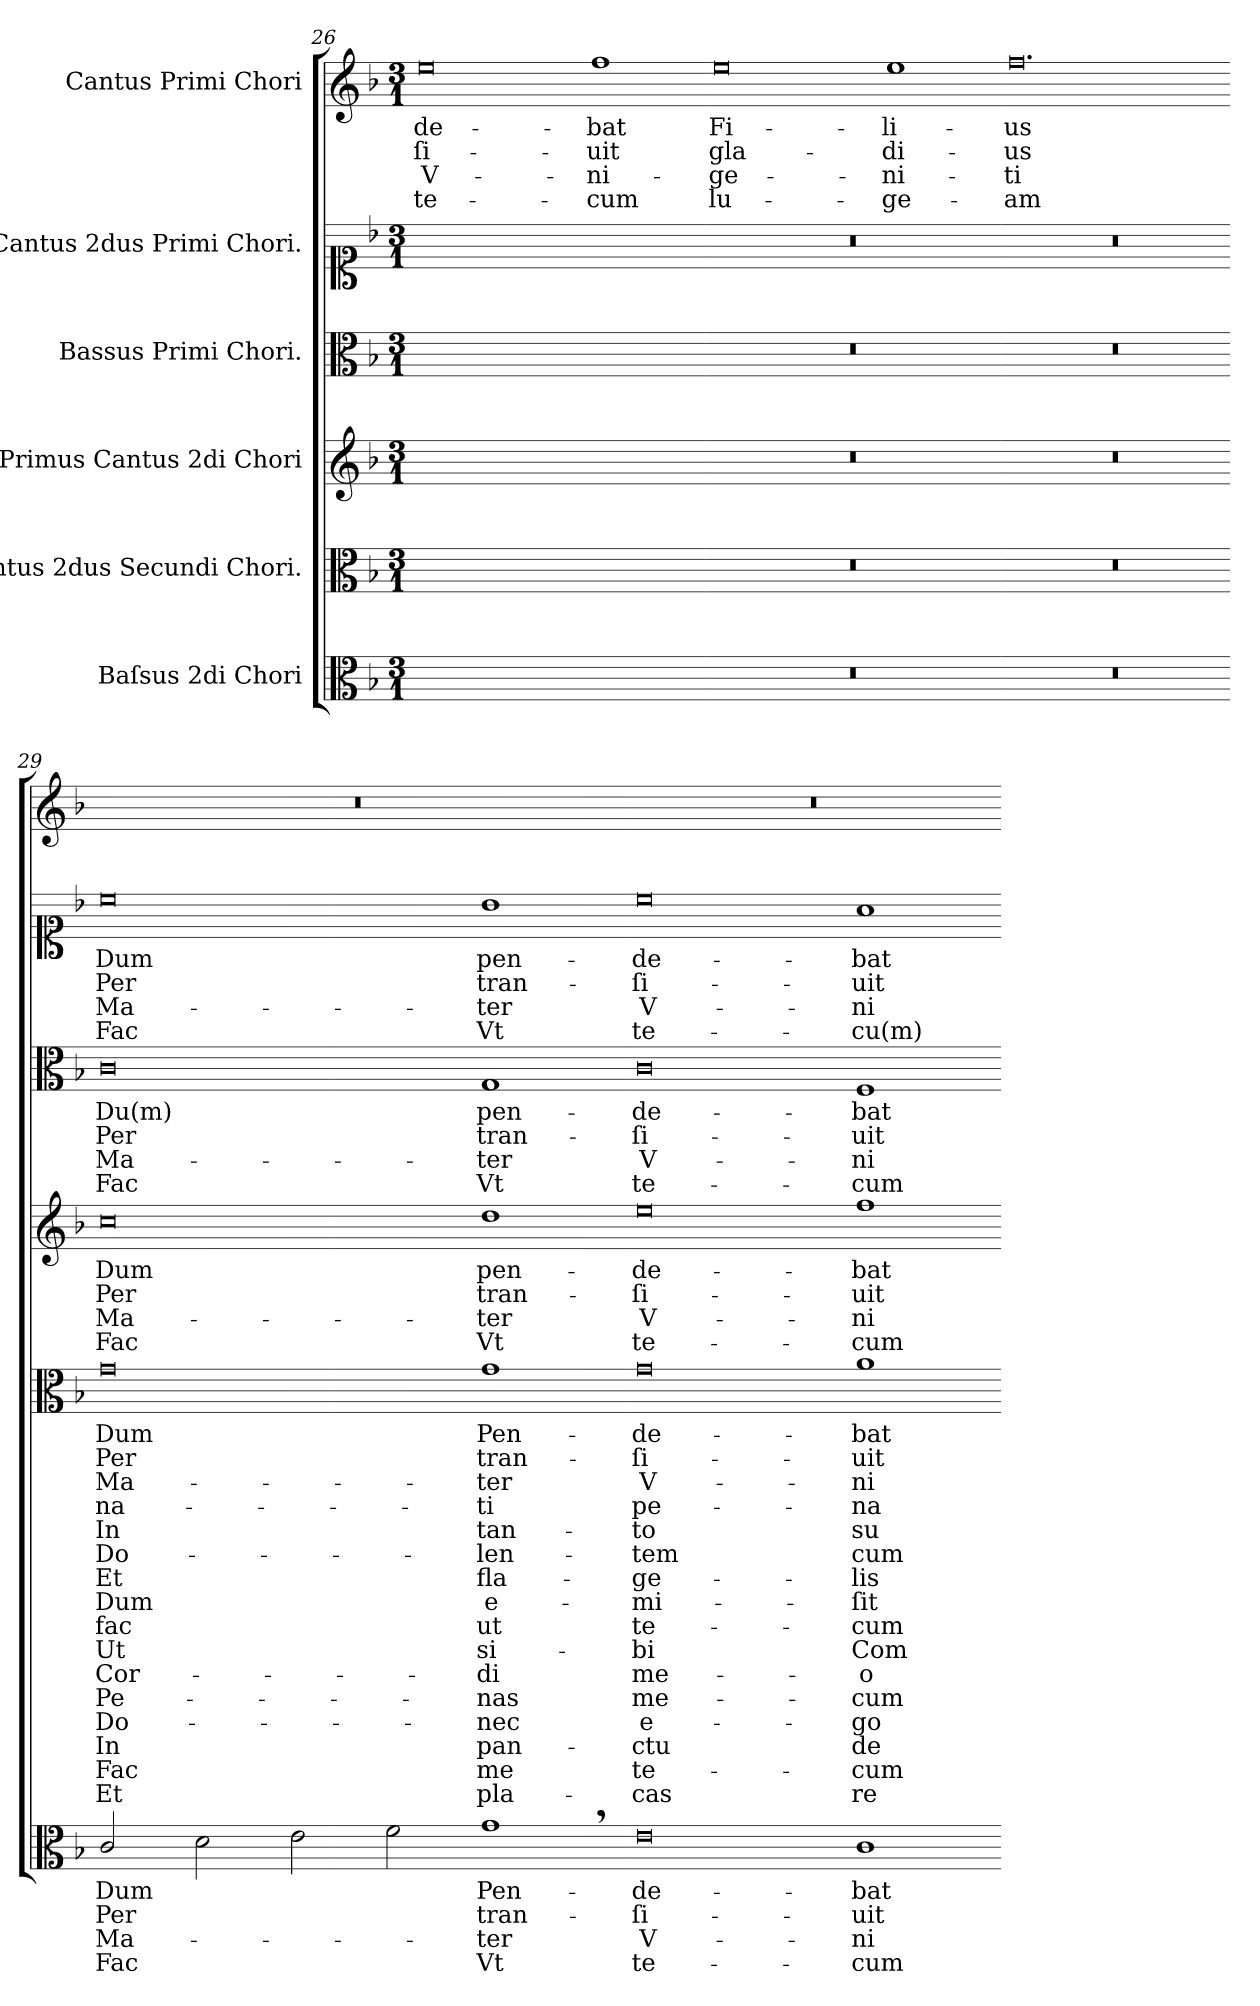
**kern	**text	**text	**text	**text	**kern	**text	**text	**text	**text	**text	**text	**text	**text	**text	**text	**text	**text	**text	**text	**text	**text	**kern	**text	**text	**text	**text	**kern	**text	**text	**text	**text	**kern	**text	**text	**text	**text	**kern	**text	**text	**text	**text
*part6	*part6	*part6	*part6	*part6	*part5	*part5	*part5	*part5	*part5	*part5	*part5	*part5	*part5	*part5	*part5	*part5	*part5	*part5	*part5	*part5	*part5	*part4	*part4	*part4	*part4	*part4	*part3	*part3	*part3	*part3	*part3	*part2	*part2	*part2	*part2	*part2	*part1	*part1	*part1	*part1	*part1
*staff6	*staff6	*staff6	*staff6	*staff6	*staff5	*staff5	*staff5	*staff5	*staff5	*staff5	*staff5	*staff5	*staff5	*staff5	*staff5	*staff5	*staff5	*staff5	*staff5	*staff5	*staff5	*staff4	*staff4	*staff4	*staff4	*staff4	*staff3	*staff3	*staff3	*staff3	*staff3	*staff2	*staff2	*staff2	*staff2	*staff2	*staff1	*staff1	*staff1	*staff1	*staff1
*I"Baſsus 2di Chori	*	*	*	*	*I"Cantus 2dus Secundi Chori.	*	*	*	*	*	*	*	*	*	*	*	*	*	*	*	*	*I"Primus Cantus 2di Chori	*	*	*	*	*I"Bassus Primi Chori.	*	*	*	*	*I"Cantus 2dus Primi Chori.	*	*	*	*	*I"Cantus Primi Chori	*	*	*	*
*clefC3	*	*	*	*	*clefC3	*	*	*	*	*	*	*	*	*	*	*	*	*	*	*	*	*clefG2	*	*	*	*	*clefC3	*	*	*	*	*clefC1	*	*	*	*	*clefG2	*	*	*	*
*k[b-]	*	*	*	*	*k[b-]	*	*	*	*	*	*	*	*	*	*	*	*	*	*	*	*	*k[b-]	*	*	*	*	*k[b-]	*	*	*	*	*k[b-]	*	*	*	*	*k[b-]	*	*	*	*
*M3/1	*	*	*	*	*M3/1	*	*	*	*	*	*	*	*	*	*	*	*	*	*	*	*	*M3/1	*	*	*	*	*M3/1	*	*	*	*	*M3/1	*	*	*	*	*M3/1	*	*	*	*
=26	=26	=26	=26	=26	=26	=26	=26	=26	=26	=26	=26	=26	=26	=26	=26	=26	=26	=26	=26	=26	=26	=26	=26	=26	=26	=26	=26	=26	=26	=26	=26	=26	=26	=26	=26	=26	=26	=26	=26	=26	=26
0.ryy	.	.	.	.	0.ryy	.	.	.	.	.	.	.	.	.	.	.	.	.	.	.	.	0.ryy	.	.	.	.	0.ryy	.	.	.	.	0.ryy	.	.	.	.	0ee	-de-	-ſi-	V-	te-
.	.	.	.	.	.	.	.	.	.	.	.	.	.	.	.	.	.	.	.	.	.	.	.	.	.	.	.	.	.	.	.	.	.	.	.	.	1ff	-bat	-uit	-ni-	-cum
=27-	=27-	=27-	=27-	=27-	=27-	=27-	=27-	=27-	=27-	=27-	=27-	=27-	=27-	=27-	=27-	=27-	=27-	=27-	=27-	=27-	=27-	=27-	=27-	=27-	=27-	=27-	=27-	=27-	=27-	=27-	=27-	=27-	=27-	=27-	=27-	=27-	=27-	=27-	=27-	=27-	=27-
0.r	.	.	.	.	0.r	.	.	.	.	.	.	.	.	.	.	.	.	.	.	.	.	0.r	.	.	.	.	0.r	.	.	.	.	0.r	.	.	.	.	0ee	Fi-	gla-	-ge-	lu-
.	.	.	.	.	.	.	.	.	.	.	.	.	.	.	.	.	.	.	.	.	.	.	.	.	.	.	.	.	.	.	.	.	.	.	.	.	1ee	-li-	-di-	-ni-	-ge-
=28-	=28-	=28-	=28-	=28-	=28-	=28-	=28-	=28-	=28-	=28-	=28-	=28-	=28-	=28-	=28-	=28-	=28-	=28-	=28-	=28-	=28-	=28-	=28-	=28-	=28-	=28-	=28-	=28-	=28-	=28-	=28-	=28-	=28-	=28-	=28-	=28-	=28-	=28-	=28-	=28-	=28-
0.r	.	.	.	.	0.r	.	.	.	.	.	.	.	.	.	.	.	.	.	.	.	.	0.r	.	.	.	.	0.r	.	.	.	.	0.r	.	.	.	.	0.ff	-us	-us	-ti	-am
=29-	=29-	=29-	=29-	=29-	=29-	=29-	=29-	=29-	=29-	=29-	=29-	=29-	=29-	=29-	=29-	=29-	=29-	=29-	=29-	=29-	=29-	=29-	=29-	=29-	=29-	=29-	=29-	=29-	=29-	=29-	=29-	=29-	=29-	=29-	=29-	=29-	=29-	=29-	=29-	=29-	=29-
2c/	Dum	Per	Ma-	Fac	0g	Dum	Per	Ma-	na-	In	Do-	Et	Dum	fac	Ut	Cor-	Pe-	Do-	In	Fac	Et	0cc	Dum	Per	Ma-	Fac	0c	Du(m)	Per	Ma-	Fac	0cc	Dum	Per	Ma-	Fac	0.r	.	.	.	.
2d\	.	.	.	.	.	.	.	.	.	.	.	.	.	.	.	.	.	.	.	.	.	.	.	.	.	.	.	.	.	.	.	.	.	.	.	.	.	.	.	.	.
2e\	.	.	.	.	.	.	.	.	.	.	.	.	.	.	.	.	.	.	.	.	.	.	.	.	.	.	.	.	.	.	.	.	.	.	.	.	.	.	.	.	.
2f\	.	.	.	.	.	.	.	.	.	.	.	.	.	.	.	.	.	.	.	.	.	.	.	.	.	.	.	.	.	.	.	.	.	.	.	.	.	.	.	.	.
1g,>	Pen-	tran-	-ter	Vt	1g	Pen-	tran-	-ter	-ti	tan-	-len-	fla-	e-	ut	si-	-di	-nas	-nec	pan-	me	pla-	1dd	pen-	tran-	-ter	Vt	1G	pen-	tran-	-ter	Vt	1b-	pen-	tran-	-ter	Vt	.	.	.	.	.
=30-	=30-	=30-	=30-	=30-	=30-	=30-	=30-	=30-	=30-	=30-	=30-	=30-	=30-	=30-	=30-	=30-	=30-	=30-	=30-	=30-	=30-	=30-	=30-	=30-	=30-	=30-	=30-	=30-	=30-	=30-	=30-	=30-	=30-	=30-	=30-	=30-	=30-	=30-	=30-	=30-	=30-
0e	-de-	-ſi-	V-	te-	0g	-de-	-ſi-	V-	pe-	-to	-tem	-ge-	-mi-	te-	-bi	me-	me-	e-	-ctu	te-	-cas	0ee	-de-	-ſi-	V-	te-	0c	-de-	-ſi-	V-	te-	0cc	-de-	-ſi-	V-	te-	0.r	.	.	.	.
1c	-bat	-uit	-ni-	-cum	1a	-bat	-uit	-ni-	-na	su-	cum	-lis	-ſit	-cum	Com-	-o	-cum	-go	de-	-cum	re-	1ff	-bat	-uit	-ni-	-cum	1F	-bat	-uit	-ni-	-cum	1a	-bat	-uit	-ni-	-cu(m)	.	.	.	.	.
=-	=-	=-	=-	=-	=-	=-	=-	=-	=-	=-	=-	=-	=-	=-	=-	=-	=-	=-	=-	=-	=-	=-	=-	=-	=-	=-	=-	=-	=-	=-	=-	=-	=-	=-	=-	=-	=-	=-	=-	=-	=-
*-	*-	*-	*-	*-	*-	*-	*-	*-	*-	*-	*-	*-	*-	*-	*-	*-	*-	*-	*-	*-	*-	*-	*-	*-	*-	*-	*-	*-	*-	*-	*-	*-	*-	*-	*-	*-	*-	*-	*-	*-	*-
